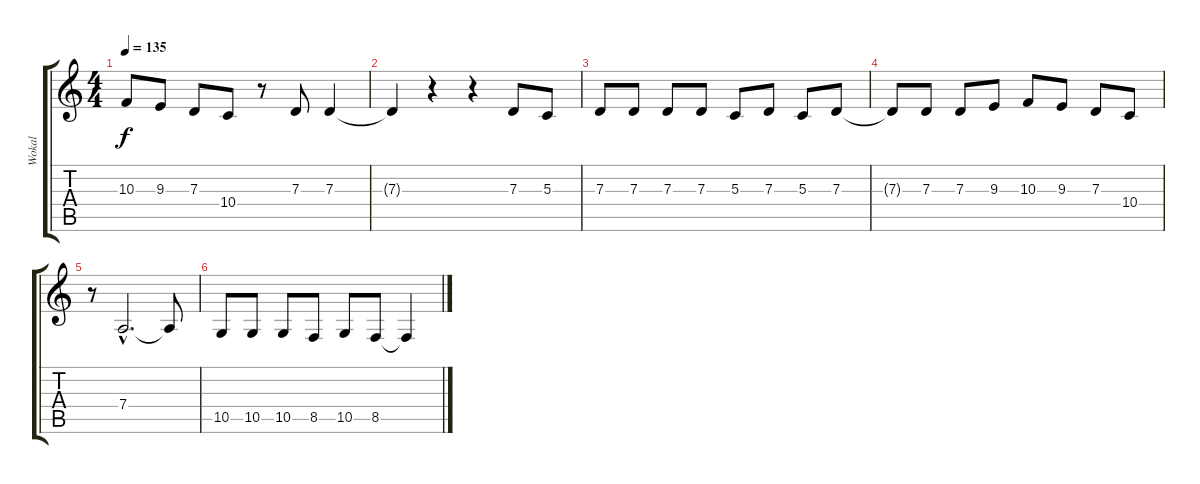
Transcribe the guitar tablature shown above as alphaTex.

\track ("Wokal" "Wokal") {instrument viola}
\staff {score tabs}
\tuning (E4 B3 G3 D3 A2 E2) {hide}
\ts (4 4)
\tempo 135
\clef g2
\ks c
10.3.8{dy f} 9.3.8 7.3.8 10.4.8 r.8 7.3.8 7.3.4 |
7.3{t}.4 r.4 r.4 7.3.8 5.3.8 |
7.3.8 7.3.8 7.3.8 7.3.8 5.3.8 7.3.8 5.3.8 7.3.8 |
7.3{t}.8 7.3.8 7.3.8 9.3.8 10.3.8 9.3.8 7.3.8 10.4.8 |
r.8 7.4{hac}.2{d} 7.4{t}.8 |
10.5.8 10.5.8 10.5.8 8.5.8 10.5.8 8.5.8 8.5{t}.4
